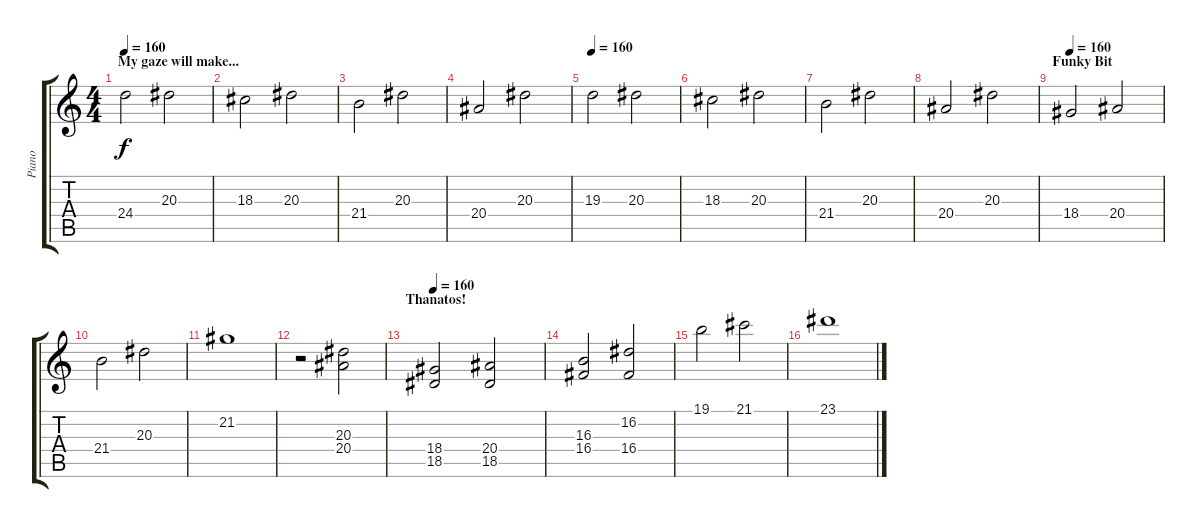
\track ("Piano" "Piano") {instrument brightacousticpiano}
\staff {score tabs}
\tuning (E4 B3 G3 D3 A2 E2) {hide}
\ts (4 4)
\section ("" "My gaze will make...")
\tempo 160
\clef g2
\ks c
24.4.2{dy f} 20.3.2 |
18.3.2 20.3.2 |
21.4.2 20.3.2 |
20.4.2 20.3.2 |
\tempo 160
19.3.2 20.3.2 |
18.3.2 20.3.2 |
21.4.2 20.3.2 |
20.4.2 20.3.2 |
\section ("" "Funky Bit")
\tempo 160
18.4.2 20.4.2 |
21.4.2 20.3.2 |
21.2.1 |
r.2 (20.3 20.4).2 |
\section ("" "Thanatos!")
\tempo 160
(18.4 18.5).2 (20.4 18.5).2 |
(16.3 16.4).2 (16.2 16.4).2 |
19.1.2 21.1.2 |
23.1.1
